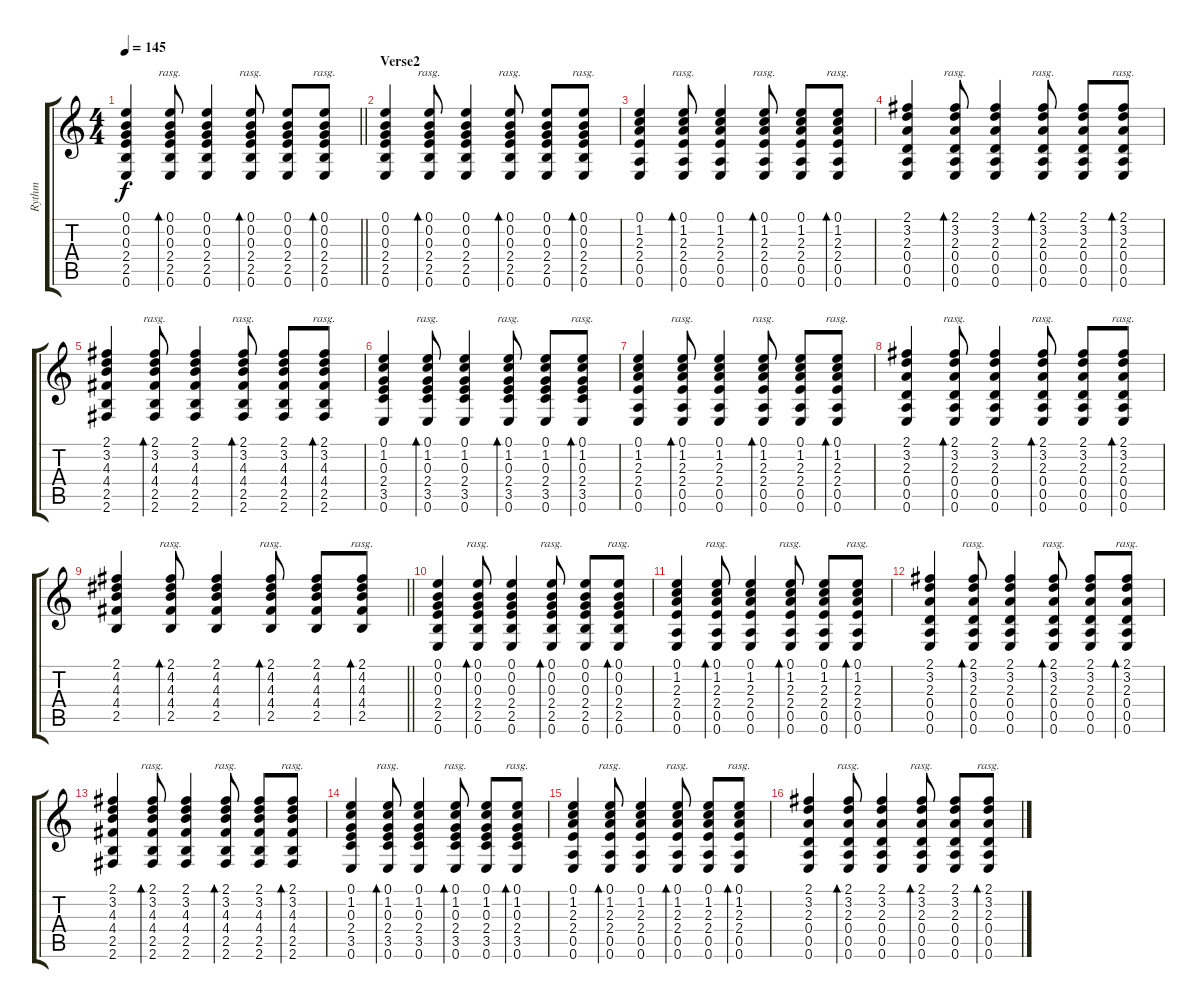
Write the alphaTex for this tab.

\track ("Rythm" "Rythm") {instrument acousticguitarsteel}
\staff {score tabs}
\tuning (E4 B3 G3 D3 A2 E2) {hide}
\ts (4 4)
\tempo 145
\clef g2
\barLineRight lightlight
\ks c
(0.1 0.2 0.3 2.4 2.5 0.6).4{dy f} (0.1 0.2 0.3 2.4 2.5 0.6).8{bd 30 rasg ii} (0.1 0.2 0.3 2.4 2.5 0.6).4 (0.1 0.2 0.3 2.4 2.5 0.6).8{bd 30 rasg ii} (0.1 0.2 0.3 2.4 2.5 0.6).8 (0.1 0.2 0.3 2.4 2.5 0.6).8{bd 30 rasg ii} |
\section ("" "Verse2")
(0.1 0.2 0.3 2.4 2.5 0.6).4 (0.1 0.2 0.3 2.4 2.5 0.6).8{bd 30 rasg ii} (0.1 0.2 0.3 2.4 2.5 0.6).4 (0.1 0.2 0.3 2.4 2.5 0.6).8{bd 30 rasg ii} (0.1 0.2 0.3 2.4 2.5 0.6).8 (0.1 0.2 0.3 2.4 2.5 0.6).8{bd 30 rasg ii} |
(0.1 1.2 2.3 2.4 0.5 0.6).4 (0.1 1.2 2.3 2.4 0.5 0.6).8{bd 30 rasg ii} (0.1 1.2 2.3 2.4 0.5 0.6).4 (0.1 1.2 2.3 2.4 0.5 0.6).8{bd 30 rasg ii} (0.1 1.2 2.3 2.4 0.5 0.6).8 (0.1 1.2 2.3 2.4 0.5 0.6).8{bd 30 rasg ii} |
(2.1 3.2 2.3 0.4 0.5 0.6).4 (2.1 3.2 2.3 0.4 0.5 0.6).8{bd 30 rasg ii} (2.1 3.2 2.3 0.4 0.5 0.6).4 (2.1 3.2 2.3 0.4 0.5 0.6).8{bd 30 rasg ii} (2.1 3.2 2.3 0.4 0.5 0.6).8 (2.1 3.2 2.3 0.4 0.5 0.6).8{bd 30 rasg ii} |
(2.1 3.2 4.3 4.4 2.5 2.6).4 (2.1 3.2 4.3 4.4 2.5 2.6).8{bd 30 rasg ii} (2.1 3.2 4.3 4.4 2.5 2.6).4 (2.1 3.2 4.3 4.4 2.5 2.6).8{bd 30 rasg ii} (2.1 3.2 4.3 4.4 2.5 2.6).8 (2.1 3.2 4.3 4.4 2.5 2.6).8{bd 30 rasg ii} |
(0.1 1.2 0.3 2.4 3.5 0.6).4 (0.1 1.2 0.3 2.4 3.5 0.6).8{bd 30 rasg ii} (0.1 1.2 0.3 2.4 3.5 0.6).4 (0.1 1.2 0.3 2.4 3.5 0.6).8{bd 30 rasg ii} (0.1 1.2 0.3 2.4 3.5 0.6).8 (0.1 1.2 0.3 2.4 3.5 0.6).8{bd 30 rasg ii} |
(0.1 1.2 2.3 2.4 0.5 0.6).4 (0.1 1.2 2.3 2.4 0.5 0.6).8{bd 30 rasg ii} (0.1 1.2 2.3 2.4 0.5 0.6).4 (0.1 1.2 2.3 2.4 0.5 0.6).8{bd 30 rasg ii} (0.1 1.2 2.3 2.4 0.5 0.6).8 (0.1 1.2 2.3 2.4 0.5 0.6).8{bd 30 rasg ii} |
(2.1 3.2 2.3 0.4 0.5 0.6).4 (2.1 3.2 2.3 0.4 0.5 0.6).8{bd 30 rasg ii} (2.1 3.2 2.3 0.4 0.5 0.6).4 (2.1 3.2 2.3 0.4 0.5 0.6).8{bd 30 rasg ii} (2.1 3.2 2.3 0.4 0.5 0.6).8 (2.1 3.2 2.3 0.4 0.5 0.6).8{bd 30 rasg ii} |
\barLineRight lightlight
(2.1 4.2 4.3 4.4 2.5).4 (2.1 4.2 4.3 4.4 2.5).8{bd 30 rasg ii} (2.1 4.2 4.3 4.4 2.5).4 (2.1 4.2 4.3 4.4 2.5).8{bd 30 rasg ii} (2.1 4.2 4.3 4.4 2.5).8 (2.1 4.2 4.3 4.4 2.5).8{bd 30 rasg ii} |
(0.1 0.2 0.3 2.4 2.5 0.6).4 (0.1 0.2 0.3 2.4 2.5 0.6).8{bd 30 rasg ii} (0.1 0.2 0.3 2.4 2.5 0.6).4 (0.1 0.2 0.3 2.4 2.5 0.6).8{bd 30 rasg ii} (0.1 0.2 0.3 2.4 2.5 0.6).8 (0.1 0.2 0.3 2.4 2.5 0.6).8{bd 30 rasg ii} |
(0.1 1.2 2.3 2.4 0.5 0.6).4 (0.1 1.2 2.3 2.4 0.5 0.6).8{bd 30 rasg ii} (0.1 1.2 2.3 2.4 0.5 0.6).4 (0.1 1.2 2.3 2.4 0.5 0.6).8{bd 30 rasg ii} (0.1 1.2 2.3 2.4 0.5 0.6).8 (0.1 1.2 2.3 2.4 0.5 0.6).8{bd 30 rasg ii} |
(2.1 3.2 2.3 0.4 0.5 0.6).4 (2.1 3.2 2.3 0.4 0.5 0.6).8{bd 30 rasg ii} (2.1 3.2 2.3 0.4 0.5 0.6).4 (2.1 3.2 2.3 0.4 0.5 0.6).8{bd 30 rasg ii} (2.1 3.2 2.3 0.4 0.5 0.6).8 (2.1 3.2 2.3 0.4 0.5 0.6).8{bd 30 rasg ii} |
(2.1 3.2 4.3 4.4 2.5 2.6).4 (2.1 3.2 4.3 4.4 2.5 2.6).8{bd 30 rasg ii} (2.1 3.2 4.3 4.4 2.5 2.6).4 (2.1 3.2 4.3 4.4 2.5 2.6).8{bd 30 rasg ii} (2.1 3.2 4.3 4.4 2.5 2.6).8 (2.1 3.2 4.3 4.4 2.5 2.6).8{bd 30 rasg ii} |
(0.1 1.2 0.3 2.4 3.5 0.6).4 (0.1 1.2 0.3 2.4 3.5 0.6).8{bd 30 rasg ii} (0.1 1.2 0.3 2.4 3.5 0.6).4 (0.1 1.2 0.3 2.4 3.5 0.6).8{bd 30 rasg ii} (0.1 1.2 0.3 2.4 3.5 0.6).8 (0.1 1.2 0.3 2.4 3.5 0.6).8{bd 30 rasg ii} |
(0.1 1.2 2.3 2.4 0.5 0.6).4 (0.1 1.2 2.3 2.4 0.5 0.6).8{bd 30 rasg ii} (0.1 1.2 2.3 2.4 0.5 0.6).4 (0.1 1.2 2.3 2.4 0.5 0.6).8{bd 30 rasg ii} (0.1 1.2 2.3 2.4 0.5 0.6).8 (0.1 1.2 2.3 2.4 0.5 0.6).8{bd 30 rasg ii} |
(2.1 3.2 2.3 0.4 0.5 0.6).4 (2.1 3.2 2.3 0.4 0.5 0.6).8{bd 30 rasg ii} (2.1 3.2 2.3 0.4 0.5 0.6).4 (2.1 3.2 2.3 0.4 0.5 0.6).8{bd 30 rasg ii} (2.1 3.2 2.3 0.4 0.5 0.6).8 (2.1 3.2 2.3 0.4 0.5 0.6).8{bd 30 rasg ii}
